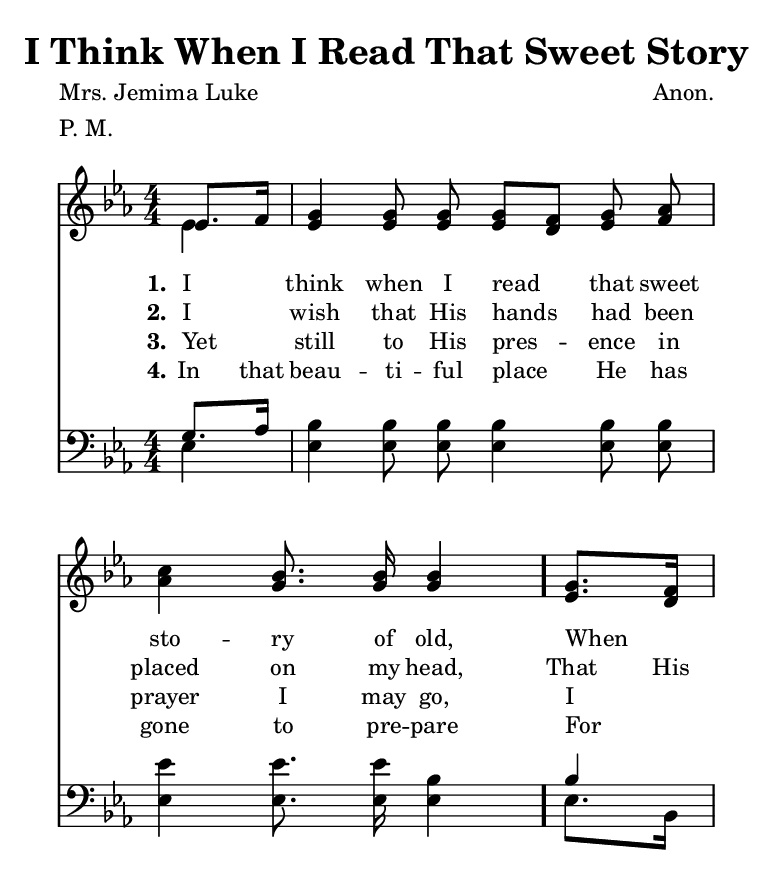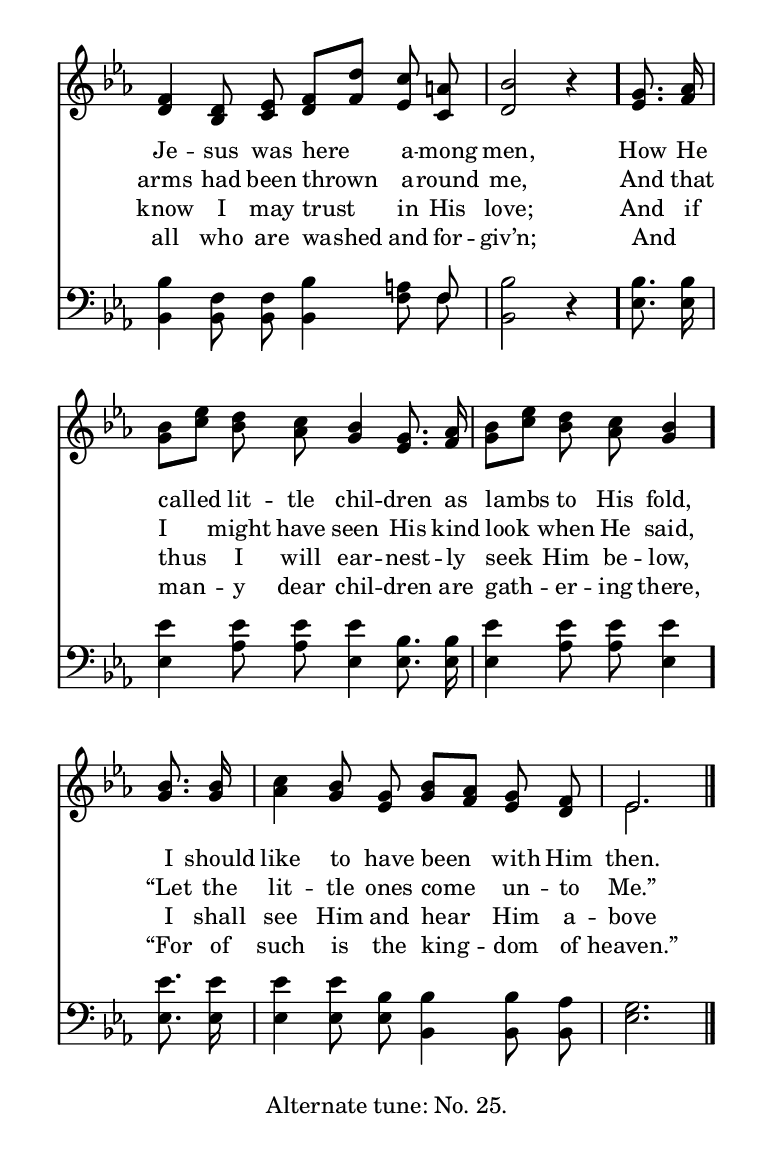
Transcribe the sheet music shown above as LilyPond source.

\include "common/global.ily"
\paper {
  \include "common/paper.ily"
  ragged-bottom = ##t
}

\header{
  %children
  hymnnumber = "309"
  title = "I Think When I Read That Sweet Story"
  tunename = "Sweet Story"
  meter = "P. M."
  poet = "Mrs. Jemima Luke"
  composer = "Anon."
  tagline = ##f
}

global = {
  \include "common/overrides.ily"
  \override Staff.TimeSignature.style = #'numbered
  \time 4/4
  \override Score.MetronomeMark.transparent = ##t % hide all fermata changes too
  \tempo 4=80
  \key ees \major
  \partial 4
  \autoBeamOff
}

notesSoprano = {
\global
\relative c' {

  ees8.[ f16] | g4 g8 g g[ f] g aes | c4 bes8. bes16 bes4
  g8.[ f16] | f4 d8 ees f[ d'] c a | bes2 r4
  g8. aes16 | bes8[ ees] d c bes4 g8. aes16 | bes8[ ees] d c bes4
  bes8. bes16 | c4 bes8 g bes[ aes] g f | ees2.

  \bar "|."

}
}

notesAlto = {
\global
\relative e' {

  ees4 | ees ees8 ees ees[ d] ees f | aes4 g8. g16 g4
  ees8.[ d16] | d4 bes8 c d8[ f] ees c | d2 r4
  ees8. f16 | g8[ c] bes aes g4 ees8. f16 | g8[ c] bes aes g4
  g8. g16 | aes4 g8 ees g[ f] ees d | ees2.

}
}

notesTenor = {
\global
\relative a {

  g8.[ aes16] | bes4 bes8 bes bes4 bes8 bes | ees4 ees8. ees16 bes4
  bes4 | bes f8 f bes4 a8 f | bes2 r4
  bes8. bes16 | ees4 ees8 ees ees4 bes8. bes16 | ees4 ees8 ees ees4
  ees8. ees16 | ees4 ees8 bes bes4 bes8 aes | g2.

}
}

notesBass = {
\global
\relative f {

  ees4 | ees ees8 ees ees4 ees8 ees | ees4 ees8. ees16 ees4
  ees8.[ bes16] | bes4 bes8 bes bes4 f'8 f | bes,2 r4
  ees8. ees16 | ees4 aes8 aes ees4 ees8. ees16 | ees4 aes8 aes ees4
  ees8. ees16 | ees4 ees8 ees bes4 bes8 bes | ees2.

}
}

wordsA = \lyricmode {
\set stanza = "1."

I think when I read that sweet sto -- ry of old, \bar "."
When Je -- sus was here a -- mong men, \bar "."
How He called lit -- tle chil -- dren as lambs to His fold, \bar "."
I should like to have been with Him then. \bar "."

}

wordsB = \lyricmode {
\set stanza = "2."

I wish that His hands had been placed on my head,
\mon That His \moff arms had been thrown a -- round me,
And that I might have seen His kind look when He said,
“Let the lit -- tle ones come un -- to Me.”

}

wordsC = \lyricmode {
\set stanza = "3."

Yet still to His pres -- ence in prayer I may go,
I know I may trust in His love;
And if thus I will ear -- nest -- ly seek Him be -- low,
I shall see Him and hear Him a -- bove

}

wordsD = \lyricmode {
\set stanza = "4."

\mon In that \moff beau -- ti -- ful place He has gone to pre -- pare
For all who are washed and for -- giv’n;
And _ man -- y dear chil -- dren are gath -- er -- ing there,
“For of such is the king -- dom of heaven.”

}

\score {
  \context ChoirStaff <<
    \context Staff = upper <<
      \set Staff.autoBeaming = ##f
      \set ChoirStaff.systemStartDelimiter = #'SystemStartBar
      \set ChoirStaff.printPartCombineTexts = ##f
      \partcombine #'(2 . 9) \notesSoprano \notesAlto
      \context NullVoice = sopranos { \voiceOne << \notesSoprano >> }
      \context NullVoice = altos { \voiceTwo << \notesAlto >> }
      \context Lyrics = one   \lyricsto sopranos \wordsA
      \context Lyrics = two   \lyricsto sopranos \wordsB
      \context Lyrics = three \lyricsto sopranos \wordsC
      \context Lyrics = four  \lyricsto sopranos \wordsD
    >>
    \context Staff = men <<
      \set Staff.autoBeaming = ##f
      \clef bass
      \set ChoirStaff.printPartCombineTexts = ##f
      \partcombine #'(2 . 9) \notesTenor \notesBass
      \context NullVoice = tenors { \voiceOne << \notesTenor >> }
      \context NullVoice = basses { \voiceTwo << \notesBass >> }
    >>
  >>
  \layout {
    \include "common/layout.ily"
  }
  \midi{
    \include "common/midi.ily"
  }
}

\noPageBreak \markup { \vspace #2 \fill-line { \raise #2 \line { Alternate tune: No. 25. } } }

\version "2.19.49"  % necessary for upgrading to future LilyPond versions.

% vi:set et ts=2 sw=2 ai nocindent syntax=lilypond:
